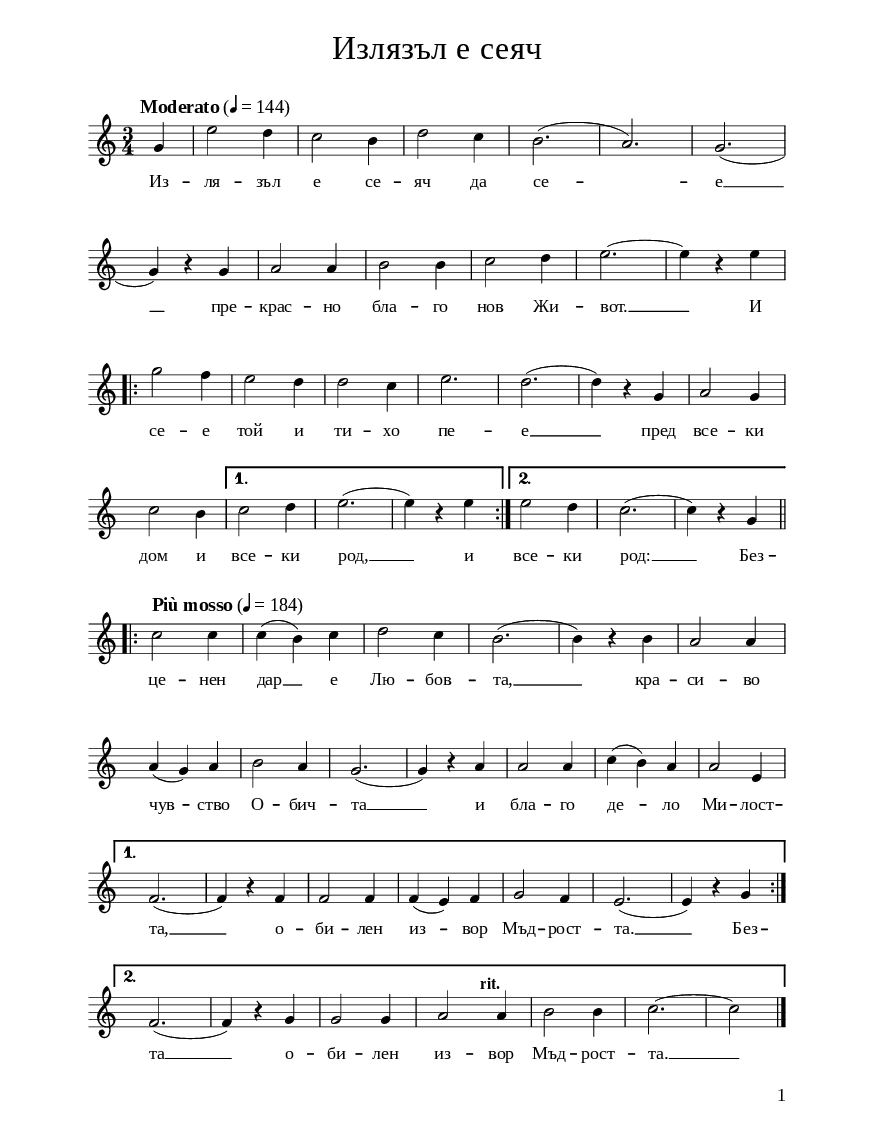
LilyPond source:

\version "2.24.2"

% include paper part and global functions
\include "include/globals.ily"

"rightBraces018" = \markup {
  \column {
    % repeat braces
    \translate #'(0 . -5.6 )
    \right-brace #18


    \translate #'(0 . -10 )
    \right-brace #45

    \translate #'(0 . -14.9 )
    \right-brace #18



  }
  \column {
    % repeat numbers
    \translate #'(0 . -6.2 )
    2

    \translate #'(0 . -12.2 )
    2

    \translate #'(0 . -18.9 )
    2
  }
}

\bookpart {
  \label #'ref018
  \tocItem \markup "Излязъл е сеяч – Izljazăl e sejač"
  \include "include/bookpart-paper.ily"
  \score {
    \include "include/score-layout.ily"

    \new Voice \absolute  {
      \clef treble
      \key c \major
      \time 3/4
      \tempoFunc "Moderato" 4 "144"

      \partial 4 g'4| e''2 d''4| c''2 b'4|d''2 c''4| b'2. (|a'2.) g'2. (| \break

      g'4 ) r4 g'4 | a'2 a'4 | b'2 b'4 | c''2 d''4 | e''2.~ e''4 r4 e'' | \break

      \repeat volta 2 {
        g''2 f''4 | e''2 d''4 | d''2 c''4 | e''2.| d''2. ( |d''4) r4 g'4| a'2 g'4| \break

        c''2 b'4 |
      }
      \alternative {
        {  c''2 d''4| e''2. (| e''4 ) r4  e''4| }
        { e''2 d''4 | c''2. (| c''4 )  r4 g'4  |  \break }
      }

      \repeat volta 2 {
        \tempoFunc "Più mosso" 4 "184"
        \bar ".|:-||" c''2 c''4 | c''4 ( b'4 ) c''4 | d''2 c''4 | b'2. (| b'4 ) r4 b'4 | a'2 a'4 | \break
        a'4 ( g'4 ) a'4 | b'2 a'4 | g'2. ( | g'4 ) r4 a'4 | a'2 a'4 | c''4 ( b'4) a'4 | a'2 e'4 |  \break
      }
      \alternative {
        {  f'2. (|  f'4 )  r4 f'4 | f'2 f'4 | f'4 ( e'4 ) f'4 | g'2 f'4 |e'2. (| e'4 ) r4 g'4   \break }
        {
          f'2. (|  f'4 ) r4 g'4 | g'2 g'4 | a'2
          \override Score.RehearsalMark.outside-staff-priority = #599
          \mark\markup\normalsize\bold { "rit." } % places rit. below alternative bracket
          a'4 | b'2 b'4 | c''2. ~ | c''2  \bar "|." \pageBreak
        }
      }
    }

    \addlyrics {
      Из -- ля -- зъл е се -- яч да се -- е __
      пре -- крас -- но бла -- го нов Жи -- вот. __ И
      се -- е той и ти -- хо пе -- е __ пред все -- ки
      дом и все -- ки род, __  и все -- ки род: __ Без --
      це -- нен дар __ е Лю -- бов -- та, __ кра --  си -- во
      чув -- ство О -- бич -- та __  и бла -- го де -- ло Ми -- лост --
      та, __  о -- би -- лен из -- вор Мъд -- рост -- та. __ Без --
      та  __  о -- би -- лен из -- вор Мъд -- рост -- та. __ 
    }

    \header {
      title = \titleFunc "Излязъл е сеяч" "Izljazăl e sejač"
    }

    \midi{}

  } % score


  \markup \fontsize #bgCoupletFontSize {
    \hspace #15
    \override #`(baseline-skip . ,bgCoupletBaselineSkip) % affects space between column lines
    \column {

      \line { 2. И който чуе, в миг потръпва }
      \line {   "   " от тоя благ и мил напев; }
      \line {   "   " и просиява, и възкръсва, }
      \line {   "   " и благославя тоз посев. }
      \line { " " }
      \line { "   " \italic {Припев: } }
      \line {  "   " Безценен дар е Любовта, }
      \line { "   " красиво чувство – Обичта }
      \line { "   " и благо дело – Милостта, }
      \line {  "   " обилен извор – Мъдростта.}

      \line { " " }
      \line { "   " \italic {Припев ...} }

      \line { " " }
      \line { 3. Любов вселената облива, }
      \line {   "   " от обич грее всяка твар; }
      \line {   "   " живот в живота се прелива, }
      \line {   "   " тук няма вече млад и стар. }
      \line { " " }
      \line { "   " \italic {Припев ...} }
    }
    \"rightBraces018"
  }
  

} % bookpart
